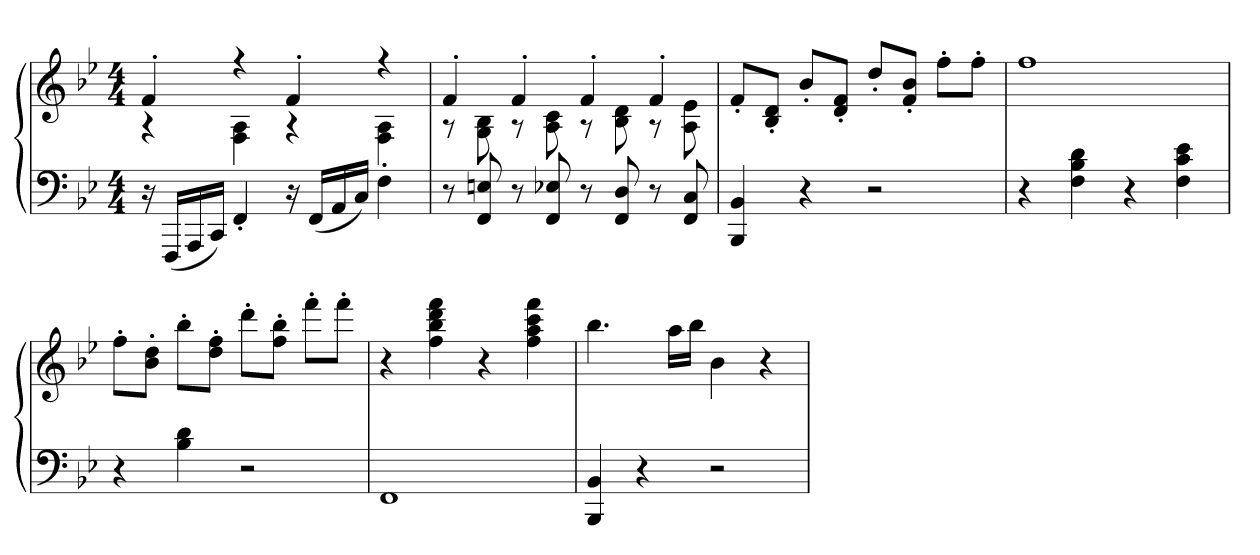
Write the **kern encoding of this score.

**kern	**kern
*part1	*part1
*staff2	*staff1
*clefF4	*clefG2
*k[b-e-]	*k[b-e-]
*M4/4	*M4/4
=	=
*	*^
16r	4f'	4r
(16FFFLL	.	.
16AAA	.	.
16CCJJ)	.	.
4FF'	4r	4F 4A
16r	4f'	4r
(16FFLL	.	.
16AA	.	.
16CJJ)	.	.
4F'	4r	4F 4A
=	=	=
8r	4f'	8r
8FF 8En	.	8G 8B-
8r	4f'	8r
8FF 8E-X	.	8A 8c
8r	4f'	8r
8FF 8D	.	8B- 8d
8r	4f'	8r
8FF 8C	.	8A 8e-
*	*v	*v
=	=
4BBB- 4BB-	8f'L
.	8B-' 8d'J
4r	8b-'L
.	8d' 8f'J
2r	8dd'L
.	8f' 8b-'J
.	8ff'L
.	8ff'J
=	=
4r	1ff
4F 4B- 4d	.
4r	.
4F 4c 4e-	.
=	=
4r	8ff'L
.	8b-' 8dd'J
4B- 4d	8bb-'L
.	8dd' 8ff'J
2r	8ddd'L
.	8ff' 8bb-'J
.	8fff'L
.	8fff'J
=	=
1FF	4r
.	4ff 4bb- 4ddd 4fff
.	4r
.	4ff 4aa 4ccc 4fff
=	=
4BBB- 4BB-	4.bb-
4r	.
.	16aaLL
.	16bb-JJ
2r	4b-
.	4r
=	=
*-	*-
